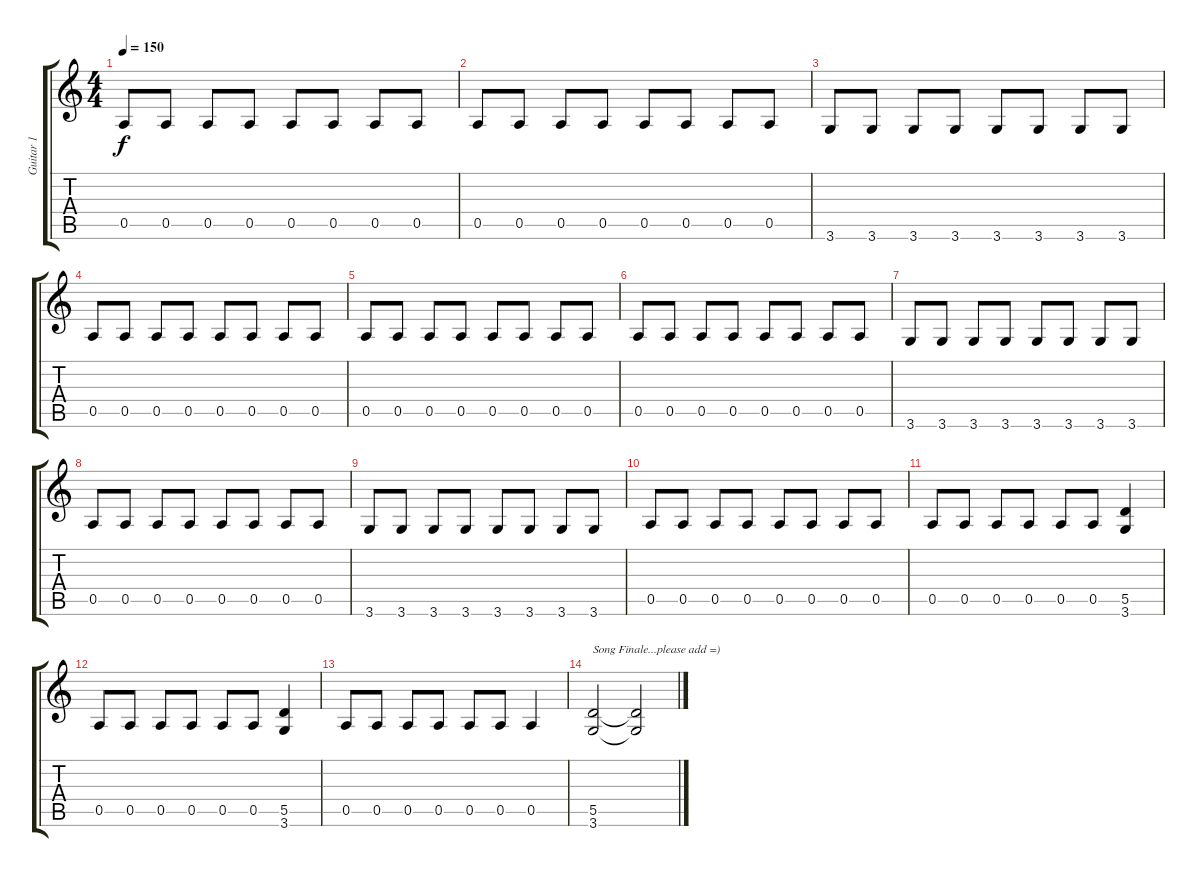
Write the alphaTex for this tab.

\track ("Guitar 1" "Guitar 1") {instrument overdrivenguitar}
\staff {score tabs}
\tuning (E4 B3 G3 D3 A2 E2) {hide}
\ts (4 4)
\tempo 150
\clef g2
\ks c
0.5.8{dy f} 0.5.8 0.5.8 0.5.8 0.5.8 0.5.8 0.5.8 0.5.8 |
0.5.8 0.5.8 0.5.8 0.5.8 0.5.8 0.5.8 0.5.8 0.5.8 |
3.6.8 3.6.8 3.6.8 3.6.8 3.6.8 3.6.8 3.6.8 3.6.8 |
0.5.8 0.5.8 0.5.8 0.5.8 0.5.8 0.5.8 0.5.8 0.5.8 |
0.5.8 0.5.8 0.5.8 0.5.8 0.5.8 0.5.8 0.5.8 0.5.8 |
0.5.8 0.5.8 0.5.8 0.5.8 0.5.8 0.5.8 0.5.8 0.5.8 |
3.6.8 3.6.8 3.6.8 3.6.8 3.6.8 3.6.8 3.6.8 3.6.8 |
0.5.8 0.5.8 0.5.8 0.5.8 0.5.8 0.5.8 0.5.8 0.5.8 |
3.6.8 3.6.8 3.6.8 3.6.8 3.6.8 3.6.8 3.6.8 3.6.8 |
0.5.8 0.5.8 0.5.8 0.5.8 0.5.8 0.5.8 0.5.8 0.5.8 |
0.5.8 0.5.8 0.5.8 0.5.8 0.5.8 0.5.8 (5.5 3.6).4 |
0.5.8 0.5.8 0.5.8 0.5.8 0.5.8 0.5.8 (5.5 3.6).4 |
0.5.8 0.5.8 0.5.8 0.5.8 0.5.8 0.5.8 0.5.4 |
(5.5 3.6).2{txt "Song Finale...please add =)"} (5.5{t} 3.6{t}).2
